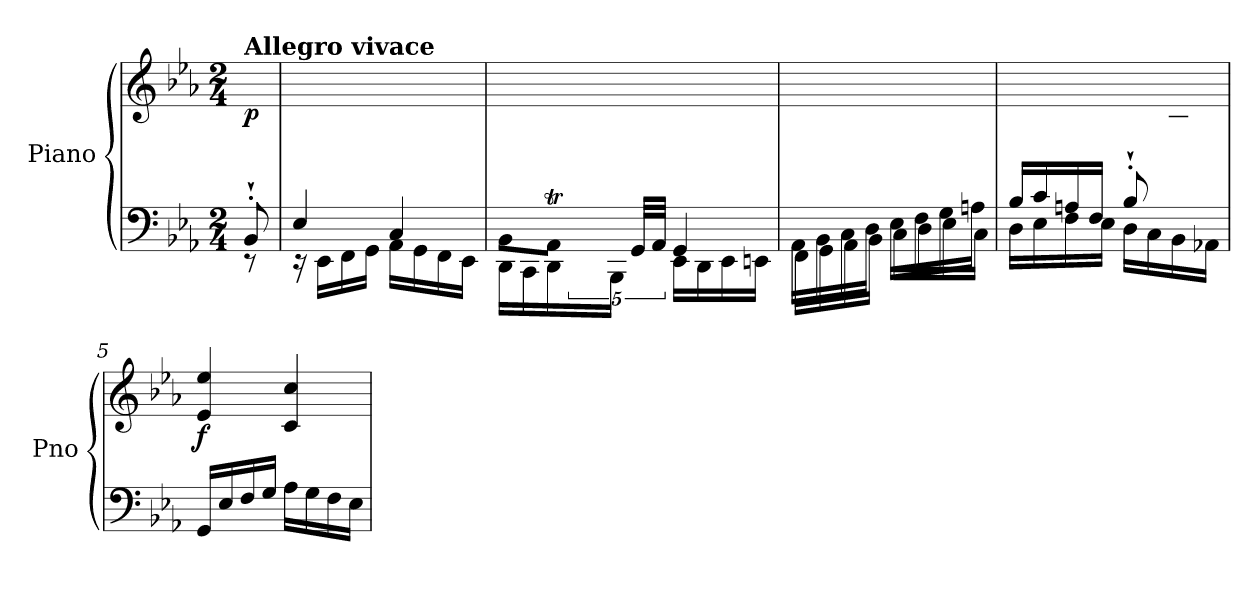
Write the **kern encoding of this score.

**kern	**kern	**dynam
*part1	*part1	*part1
*staff2	*staff1	*staff1/2
*I"Piano	*	*
*I'Pno	*	*
*clefF4	*clefG2	*
*k[b-e-a-]	*k[b-e-a-]	*
*M2/4	*M2/4	*
=	=	=
*^	*	*
*	*^	*	*
!	!	!	!LO:TX:a:B:t=Allegro vivace	!
!	!	!	!	!LO:DY:b
8BB-'`/	8ryy	8rEE	8ryy	p
=1	=1	=1	=1	=1
4E-/	2ryy	16rEE	2ryy	.
.	.	16EE-\LL	.	.
.	.	16FF\	.	.
.	.	16GG\JJ	.	.
4C/	.	16AA-\LL	.	.
.	.	16GG\	.	.
.	.	16FF\	.	.
.	.	16EE-\JJ	.	.
=2	=2	=2	=2	=2
*	*	*^	*	*
8BB-\L	10.ryy	2ryy	16DD\LL	8ryy	.
.	.	.	16CC\	.	.
*	*	*	*	*Xtuplet	*
8AA-T\J	.	.	16DD\	40ryy	.
.	40BB-LLyy	.	.	20%7ryy	.
.	40AA-JJyy	.	.	.	.
.	.	.	16BBB-\JJ	.	.
.	40GG/LL	.	.	.	.
.	40AA-/JJ	.	.	.	.
4GG/	4ryy	.	16EE-\LL	.	.
.	.	.	16DD\	.	.
.	.	.	16EE-\	.	.
.	.	.	16EEn\JJ	.	.
=3	=3	=3	=3	=3	=3
!	!	!	!	!	!LO:DY:b
*	*	*v	*v	*	*
16AA-\LL	2ryy	16FF\LL	2ryy	other-dynamics
16BB-\	.	16GG\	.	.
16C\	.	16AA-\	.	.
16D\JJ	.	16BB-\JJ	.	.
16E-\LL	.	16C\LL	.	.
16F\	.	16D\	.	.
16G\	.	16E-\	.	.
16An\JJ	.	16C\JJ	.	.
=4	=4	=4	=4	=4
16B-/LL	2ryy	16D\LL	4.ryy	.
16c/	.	16E-\	.	.
16An/	.	16F\	.	.
16F/JJ	.	16E-\JJ	.	.
8B-'`/L	.	16D\LL	.	.
.	.	16C\	.	.
8ryy	.	16BB-\	8B-\'` 8b-\'`J	.
.	.	16AA-X\JJ	.	.
!!LO:LB:g=z
=5	=5	=5	=5	=5
!	!	!	!	!LO:DY:b
*	*v	*v	*	*
2ryy	16GG/LL	4e-/ 4ee-/	f
.	16E-/	.	.
.	16F/	.	.
.	16G/JJ	.	.
.	16A-\LL	4c/ 4cc/	.
.	16G\	.	.
.	16F\	.	.
.	16E-\JJ	.	.
*v	*v	*	*
=	=	=
*-	*-	*-
